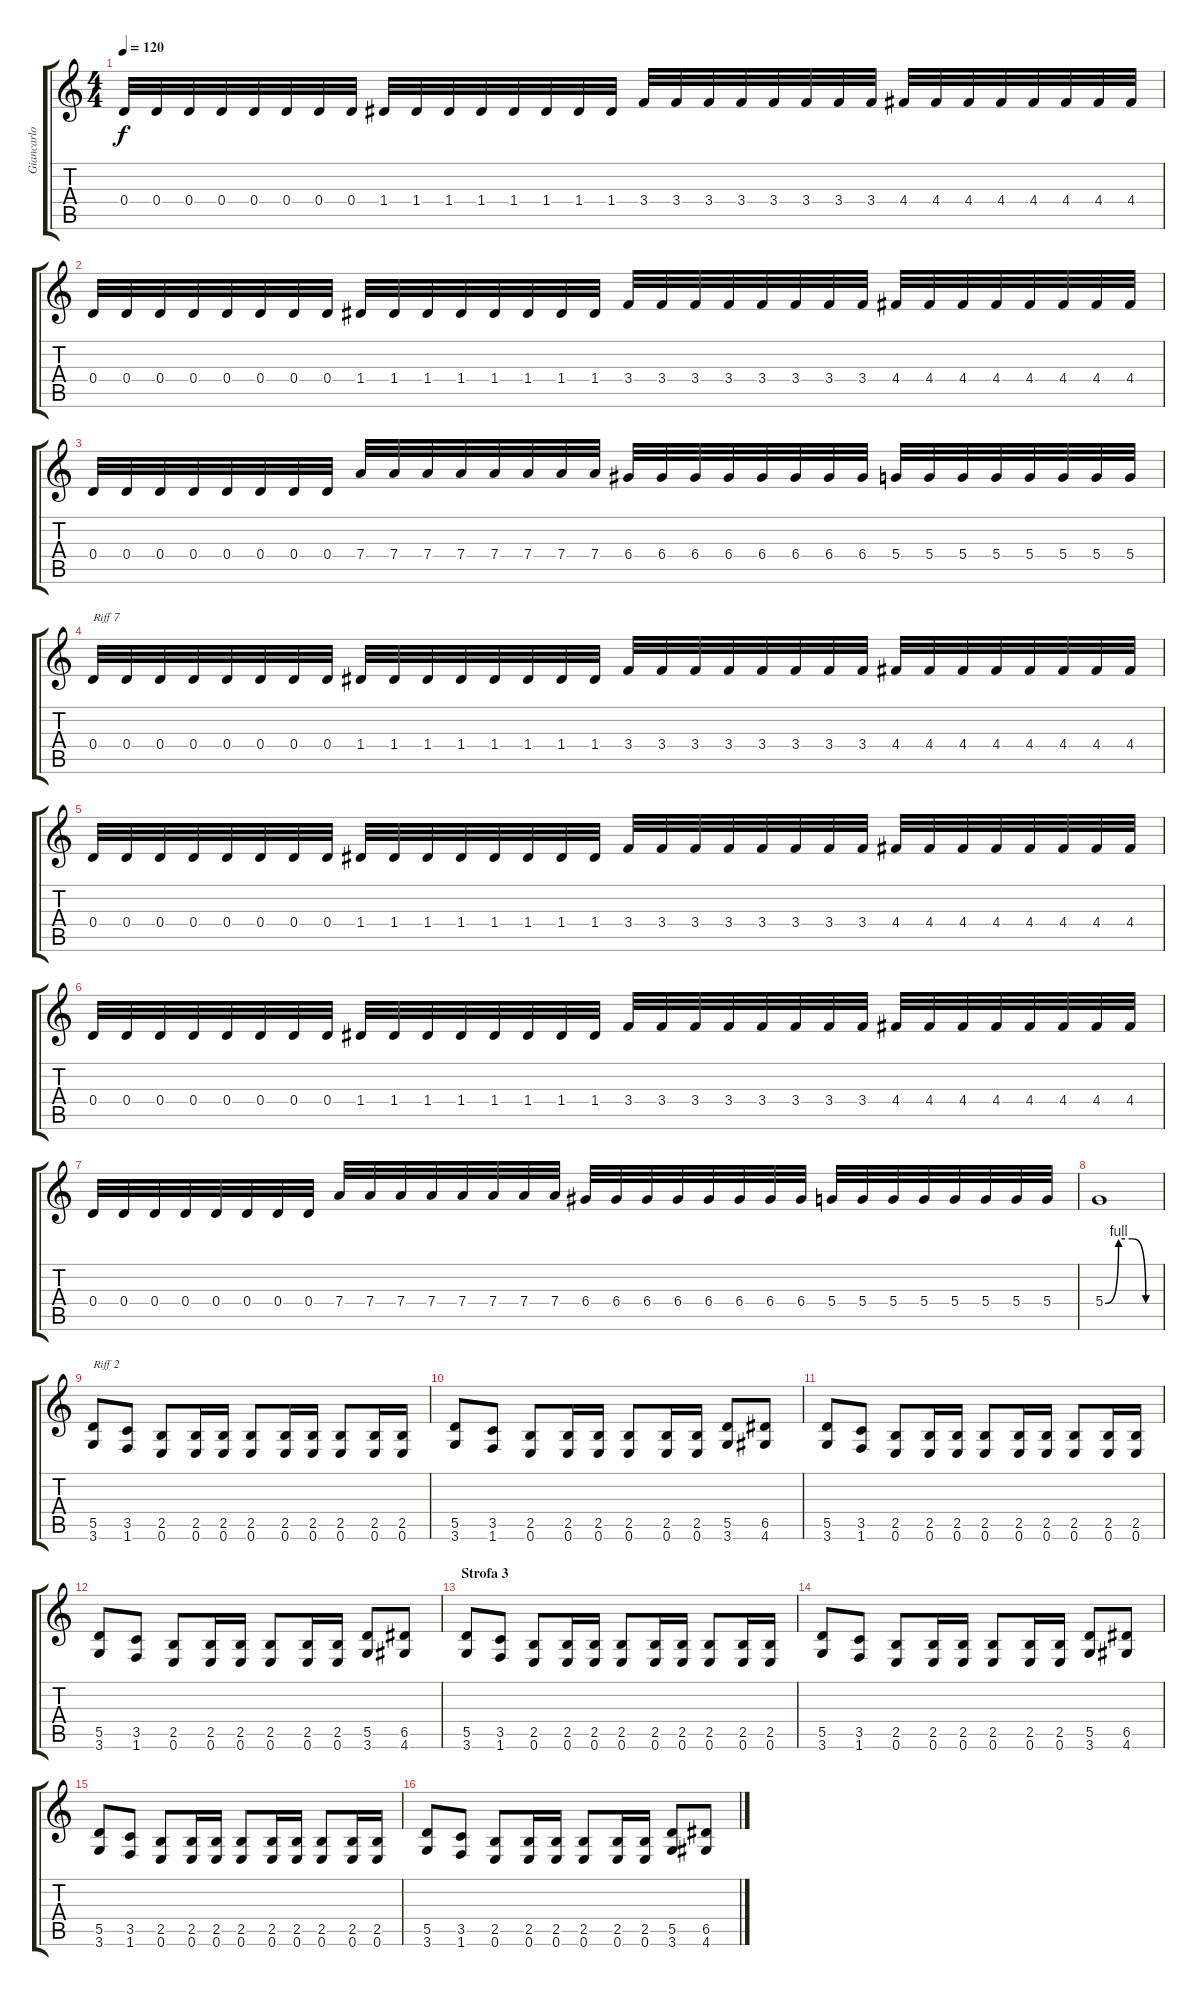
\track ("Giancarlo" "Giancarlo") {instrument distortionguitar}
\staff {score tabs}
\tuning (E4 B3 G3 D3 A2 E2) {hide}
\ts (4 4)
\tempo 120
\clef g2
\ks c
0.4.32{dy f} 0.4.32 0.4.32 0.4.32 0.4.32 0.4.32 0.4.32 0.4.32 1.4.32 1.4.32 1.4.32 1.4.32 1.4.32 1.4.32 1.4.32 1.4.32 3.4.32 3.4.32 3.4.32 3.4.32 3.4.32 3.4.32 3.4.32 3.4.32 4.4.32 4.4.32 4.4.32 4.4.32 4.4.32 4.4.32 4.4.32 4.4.32 |
0.4.32 0.4.32 0.4.32 0.4.32 0.4.32 0.4.32 0.4.32 0.4.32 1.4.32 1.4.32 1.4.32 1.4.32 1.4.32 1.4.32 1.4.32 1.4.32 3.4.32 3.4.32 3.4.32 3.4.32 3.4.32 3.4.32 3.4.32 3.4.32 4.4.32 4.4.32 4.4.32 4.4.32 4.4.32 4.4.32 4.4.32 4.4.32 |
0.4.32 0.4.32 0.4.32 0.4.32 0.4.32 0.4.32 0.4.32 0.4.32 7.4.32 7.4.32 7.4.32 7.4.32 7.4.32 7.4.32 7.4.32 7.4.32 6.4.32 6.4.32 6.4.32 6.4.32 6.4.32 6.4.32 6.4.32 6.4.32 5.4.32 5.4.32 5.4.32 5.4.32 5.4.32 5.4.32 5.4.32 5.4.32 |
0.4.32{txt "Riff 7"} 0.4.32 0.4.32 0.4.32 0.4.32 0.4.32 0.4.32 0.4.32 1.4.32 1.4.32 1.4.32 1.4.32 1.4.32 1.4.32 1.4.32 1.4.32 3.4.32 3.4.32 3.4.32 3.4.32 3.4.32 3.4.32 3.4.32 3.4.32 4.4.32 4.4.32 4.4.32 4.4.32 4.4.32 4.4.32 4.4.32 4.4.32 |
0.4.32 0.4.32 0.4.32 0.4.32 0.4.32 0.4.32 0.4.32 0.4.32 1.4.32 1.4.32 1.4.32 1.4.32 1.4.32 1.4.32 1.4.32 1.4.32 3.4.32 3.4.32 3.4.32 3.4.32 3.4.32 3.4.32 3.4.32 3.4.32 4.4.32 4.4.32 4.4.32 4.4.32 4.4.32 4.4.32 4.4.32 4.4.32 |
0.4.32 0.4.32 0.4.32 0.4.32 0.4.32 0.4.32 0.4.32 0.4.32 1.4.32 1.4.32 1.4.32 1.4.32 1.4.32 1.4.32 1.4.32 1.4.32 3.4.32 3.4.32 3.4.32 3.4.32 3.4.32 3.4.32 3.4.32 3.4.32 4.4.32 4.4.32 4.4.32 4.4.32 4.4.32 4.4.32 4.4.32 4.4.32 |
0.4.32 0.4.32 0.4.32 0.4.32 0.4.32 0.4.32 0.4.32 0.4.32 7.4.32 7.4.32 7.4.32 7.4.32 7.4.32 7.4.32 7.4.32 7.4.32 6.4.32 6.4.32 6.4.32 6.4.32 6.4.32 6.4.32 6.4.32 6.4.32 5.4.32 5.4.32 5.4.32 5.4.32 5.4.32 5.4.32 5.4.32 5.4.32 |
5.4{be (custom 0 0 15 4 30 4 45 0 60 0)}.1 |
(5.5 3.6).8{txt "Riff 2"} (3.5 1.6).8 (2.5 0.6).8 (2.5 0.6).16 (2.5 0.6).16 (2.5 0.6).8 (2.5 0.6).16 (2.5 0.6).16 (2.5 0.6).8 (2.5 0.6).16 (2.5 0.6).16 |
(5.5 3.6).8 (3.5 1.6).8 (2.5 0.6).8 (2.5 0.6).16 (2.5 0.6).16 (2.5 0.6).8 (2.5 0.6).16 (2.5 0.6).16 (5.5 3.6).8 (6.5 4.6).8 |
(5.5 3.6).8 (3.5 1.6).8 (2.5 0.6).8 (2.5 0.6).16 (2.5 0.6).16 (2.5 0.6).8 (2.5 0.6).16 (2.5 0.6).16 (2.5 0.6).8 (2.5 0.6).16 (2.5 0.6).16 |
(5.5 3.6).8 (3.5 1.6).8 (2.5 0.6).8 (2.5 0.6).16 (2.5 0.6).16 (2.5 0.6).8 (2.5 0.6).16 (2.5 0.6).16 (5.5 3.6).8 (6.5 4.6).8 |
\section ("" "Strofa 3")
(5.5 3.6).8 (3.5 1.6).8 (2.5 0.6).8 (2.5 0.6).16 (2.5 0.6).16 (2.5 0.6).8 (2.5 0.6).16 (2.5 0.6).16 (2.5 0.6).8 (2.5 0.6).16 (2.5 0.6).16 |
(5.5 3.6).8 (3.5 1.6).8 (2.5 0.6).8 (2.5 0.6).16 (2.5 0.6).16 (2.5 0.6).8 (2.5 0.6).16 (2.5 0.6).16 (5.5 3.6).8 (6.5 4.6).8 |
(5.5 3.6).8 (3.5 1.6).8 (2.5 0.6).8 (2.5 0.6).16 (2.5 0.6).16 (2.5 0.6).8 (2.5 0.6).16 (2.5 0.6).16 (2.5 0.6).8 (2.5 0.6).16 (2.5 0.6).16 |
(5.5 3.6).8 (3.5 1.6).8 (2.5 0.6).8 (2.5 0.6).16 (2.5 0.6).16 (2.5 0.6).8 (2.5 0.6).16 (2.5 0.6).16 (5.5 3.6).8 (6.5 4.6).8
